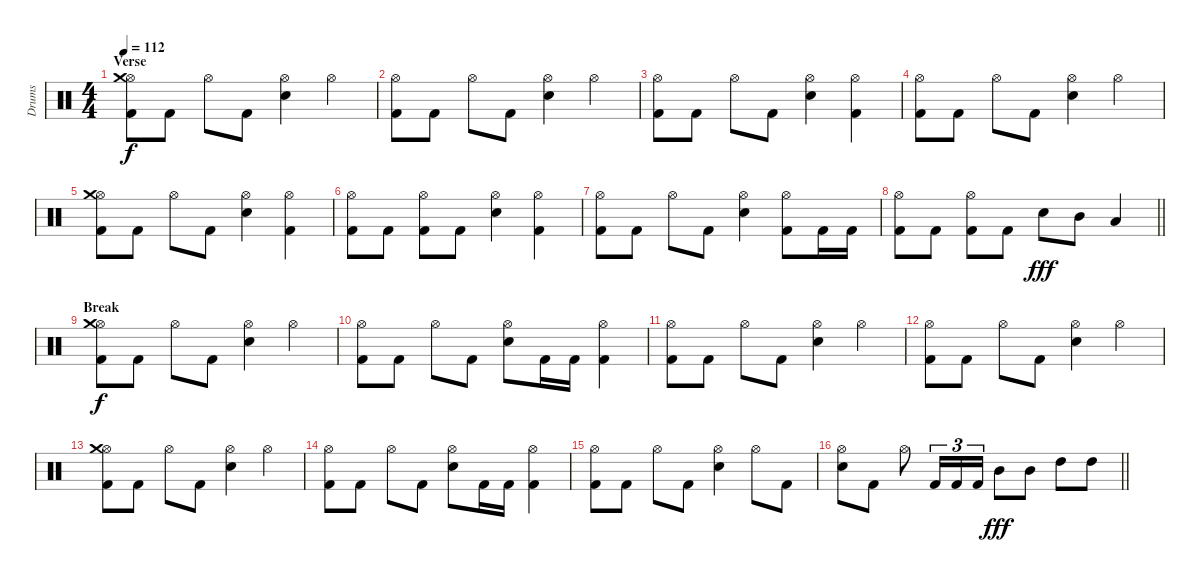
\track ("Drums" "Drums") {instrument percussion}
\staff {score}
\articulation defaults
\ts (4 4)
\section ("" "Verse")
\tempo 112
\clef neutral
\ks c
("Kick (hit) 2" "Hi-Hat (open)" "Crash medium (hit)").8{dy f} "Kick (hit) 2".8 "Hi-Hat (open)".8 "Kick (hit) 2".8 ("Electric Snare (hit)" "Hi-Hat (open)").4 "Hi-Hat (open)".4 |
("Kick (hit) 2" "Hi-Hat (open)").8 "Kick (hit) 2".8 "Hi-Hat (open)".8 "Kick (hit) 2".8 ("Electric Snare (hit)" "Hi-Hat (open)").4 "Hi-Hat (open)".4 |
("Kick (hit) 2" "Hi-Hat (open)").8 "Kick (hit) 2".8 "Hi-Hat (open)".8 "Kick (hit) 2".8 ("Electric Snare (hit)" "Hi-Hat (open)").4 ("Kick (hit) 2" "Hi-Hat (open)").4 |
("Kick (hit) 2" "Hi-Hat (open)").8 "Kick (hit) 2".8 "Hi-Hat (open)".8 "Kick (hit) 2".8 ("Electric Snare (hit)" "Hi-Hat (open)").4 "Hi-Hat (open)".4 |
("Kick (hit) 2" "Hi-Hat (open)" "Crash medium (hit)").8 "Kick (hit) 2".8 "Hi-Hat (open)".8 "Kick (hit) 2".8 ("Electric Snare (hit)" "Hi-Hat (open)").4 ("Kick (hit) 2" "Hi-Hat (open)").4 |
("Kick (hit) 2" "Hi-Hat (open)").8 "Kick (hit) 2".8 ("Kick (hit) 2" "Hi-Hat (open)").8 "Kick (hit) 2".8 ("Electric Snare (hit)" "Hi-Hat (open)").4 ("Kick (hit) 2" "Hi-Hat (open)").4 |
("Kick (hit) 2" "Hi-Hat (open)").8 "Kick (hit) 2".8 "Hi-Hat (open)".8 "Kick (hit) 2".8 ("Electric Snare (hit)" "Hi-Hat (open)").4 ("Kick (hit) 2" "Hi-Hat (open)").8 "Kick (hit) 2".16 "Kick (hit) 2".16 |
\barLineRight lightlight
("Kick (hit) 2" "Hi-Hat (open)").8 "Kick (hit) 2".8 ("Kick (hit) 2" "Hi-Hat (open)").8 "Kick (hit) 2".8 "Electric Snare (hit)".8{dy fff} "Mid Tom (hit)".8 "Low Tom (hit)".4 |
\section ("" "Break")
("Kick (hit) 2" "Hi-Hat (open)" "Crash medium (hit)").8{dy f} "Kick (hit) 2".8 "Hi-Hat (open)".8 "Kick (hit) 2".8 ("Electric Snare (hit)" "Hi-Hat (open)").4 "Hi-Hat (open)".4 |
("Kick (hit) 2" "Hi-Hat (open)").8 "Kick (hit) 2".8 "Hi-Hat (open)".8 "Kick (hit) 2".8 ("Electric Snare (hit)" "Hi-Hat (open)").8 "Kick (hit) 2".16 "Kick (hit) 2".16 ("Kick (hit) 2" "Hi-Hat (open)").4 |
("Kick (hit) 2" "Hi-Hat (open)").8 "Kick (hit) 2".8 "Hi-Hat (open)".8 "Kick (hit) 2".8 ("Electric Snare (hit)" "Hi-Hat (open)").4 "Hi-Hat (open)".4 |
("Kick (hit) 2" "Hi-Hat (open)").8 "Kick (hit) 2".8 "Hi-Hat (open)".8 "Kick (hit) 2".8 ("Electric Snare (hit)" "Hi-Hat (open)").4 "Hi-Hat (open)".4 |
("Kick (hit) 2" "Hi-Hat (open)" "Crash medium (hit)").8 "Kick (hit) 2".8 "Hi-Hat (open)".8 "Kick (hit) 2".8 ("Electric Snare (hit)" "Hi-Hat (open)").4 "Hi-Hat (open)".4 |
("Kick (hit) 2" "Hi-Hat (open)").8 "Kick (hit) 2".8 "Hi-Hat (open)".8 "Kick (hit) 2".8 ("Electric Snare (hit)" "Hi-Hat (open)").8 "Kick (hit) 2".16 "Kick (hit) 2".16 ("Kick (hit) 2" "Hi-Hat (open)").4 |
("Kick (hit) 2" "Hi-Hat (open)").8 "Kick (hit) 2".8 "Hi-Hat (open)".8 "Kick (hit) 2".8 ("Electric Snare (hit)" "Hi-Hat (open)").4 "Hi-Hat (open)".8 "Kick (hit) 2".8 |
\barLineRight lightlight
("Electric Snare (hit)" "Hi-Hat (open)").8 "Kick (hit) 2".8 "Hi-Hat (open)".8 "Kick (hit) 2".16{tu (3 2)} "Kick (hit) 2".16{tu (3 2)} "Kick (hit) 2".16{tu (3 2)} "Mid Tom (hit)".8{dy fff} "Mid Tom (hit)".8 "High Tom (hit)".8 "High Tom (hit)".8
